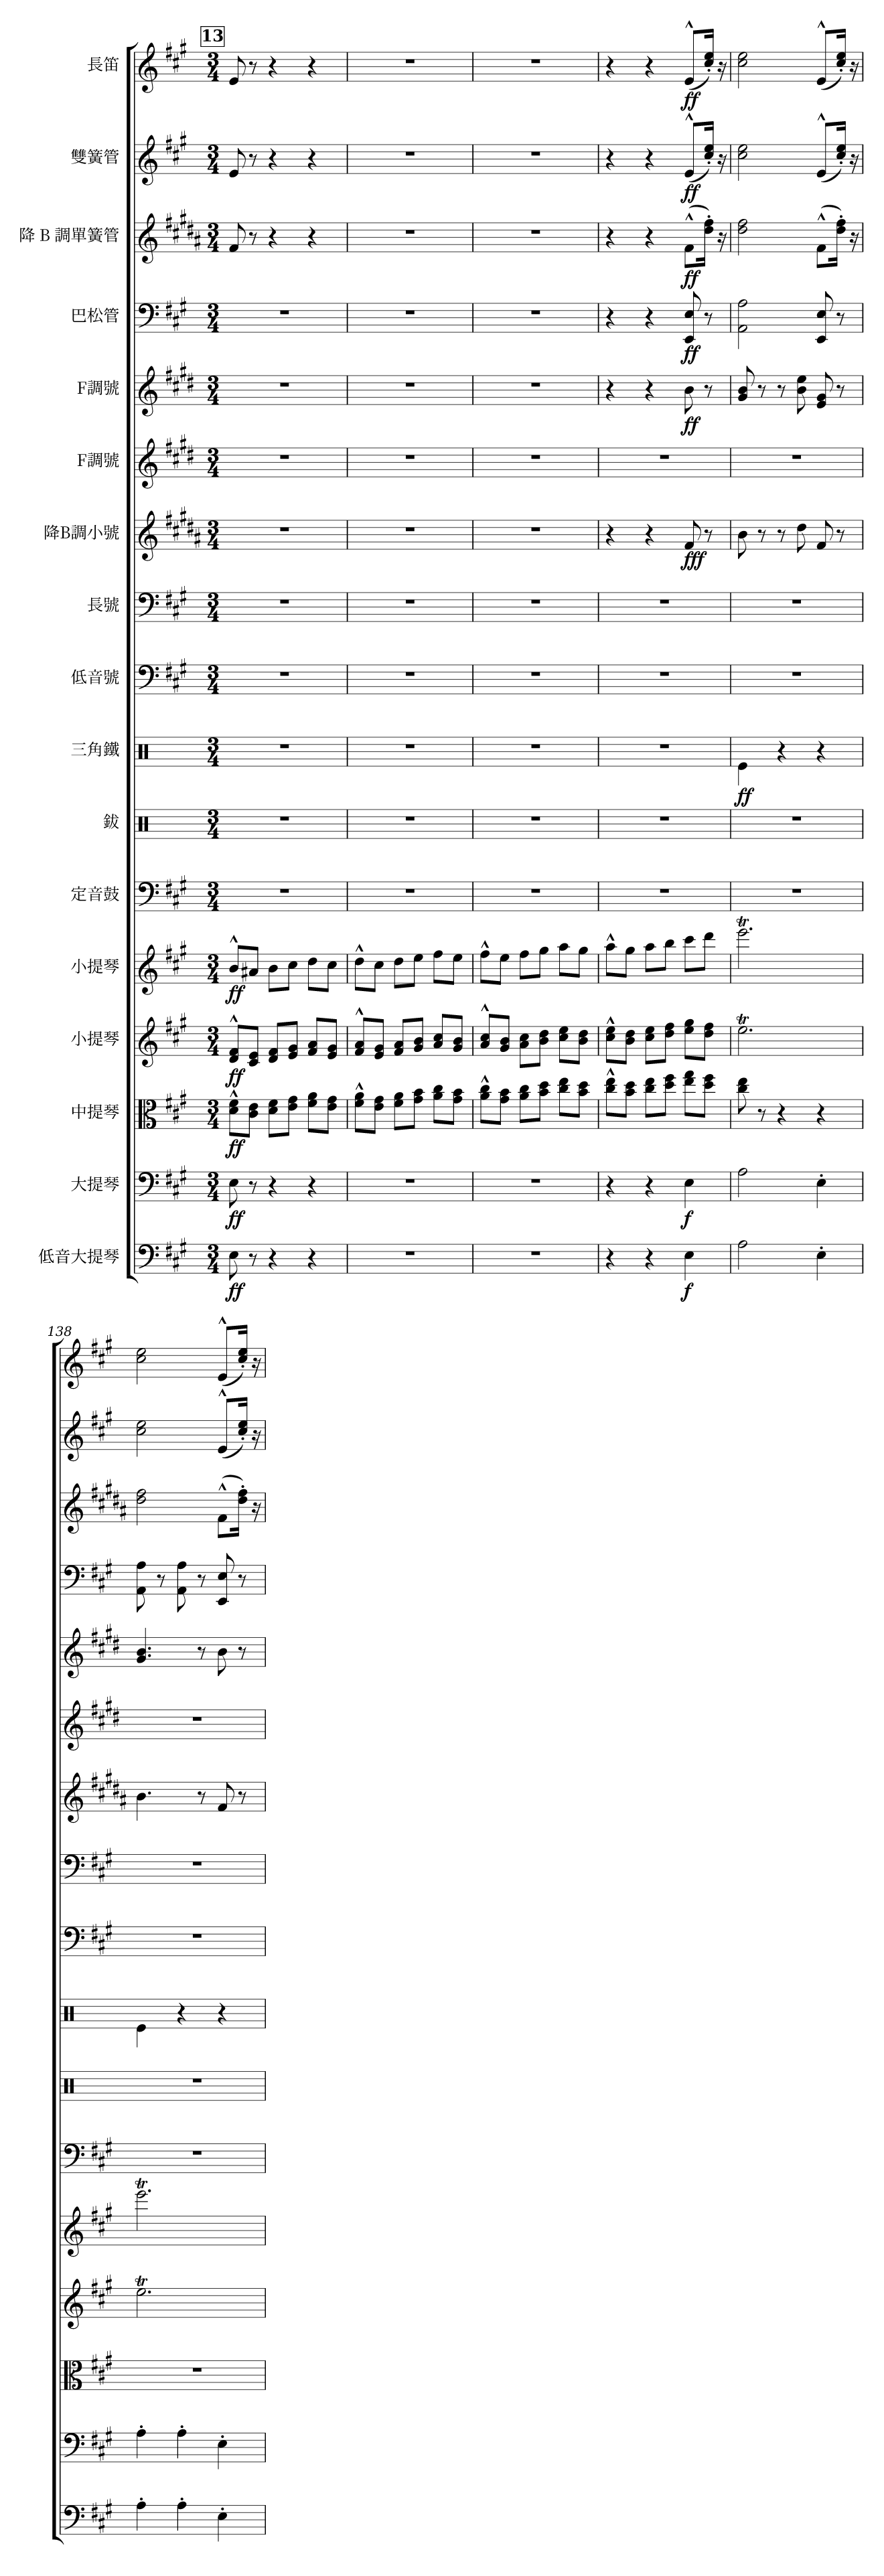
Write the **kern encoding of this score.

**kern	**dynam	**kern	**dynam	**kern	**dynam	**kern	**dynam	**kern	**dynam	**kern	**kern	**kern	**dynam	**kern	**kern	**kern	**dynam	**kern	**kern	**dynam	**kern	**dynam	**kern	**dynam	**kern	**dynam	**kern	**dynam
*part17	*part17	*part16	*part16	*part15	*part15	*part14	*part14	*part13	*part13	*part12	*part11	*part10	*part10	*part9	*part8	*part7	*part7	*part6	*part5	*part5	*part4	*part4	*part3	*part3	*part2	*part2	*part1	*part1
*staff17	*staff17	*staff16	*staff16	*staff15	*staff15	*staff14	*staff14	*staff13	*staff13	*staff12	*staff11	*staff10	*staff10	*staff9	*staff8	*staff7	*staff7	*staff6	*staff5	*staff5	*staff4	*staff4	*staff3	*staff3	*staff2	*staff2	*staff1	*staff1
*I"低音大提琴	*	*I"大提琴	*	*I"中提琴	*	*I"小提琴	*	*I"小提琴	*	*I"定音鼓	*I"鈸	*I"三角鐵	*	*I"低音號	*I"長號	*I"降B調小號	*	*I"F調號	*I"F調號	*	*I"巴松管	*	*I"降 B 調單簧管	*	*I"雙簧管	*	*I"長笛	*
*clefF4	*	*clefF4	*	*clefC3	*	*clefG2	*	*clefG2	*	*clefF4	*clefX	*clefX	*	*clefF4	*clefF4	*clefG2	*	*clefG2	*clefG2	*	*clefF4	*	*clefG2	*	*clefG2	*	*clefG2	*
*ITrd7c12	*	*	*	*	*	*	*	*	*	*	*	*	*	*	*	*ITrd1c2	*	*ITrd4c7	*ITrd4c7	*	*	*	*ITrd1c2	*	*	*	*	*
*k[f#c#g#]	*	*k[f#c#g#]	*	*k[f#c#g#]	*	*k[f#c#g#]	*	*k[f#c#g#]	*	*k[f#c#g#]	*k[]	*k[]	*	*k[f#c#g#]	*k[f#c#g#]	*k[f#c#g#]	*	*k[f#c#g#]	*k[f#c#g#]	*	*k[f#c#g#]	*	*k[f#c#g#]	*	*k[f#c#g#]	*	*k[f#c#g#]	*
*M3/4	*	*M3/4	*	*M3/4	*	*M3/4	*	*M3/4	*	*M3/4	*M3/4	*M3/4	*	*M3/4	*M3/4	*M3/4	*	*M3/4	*M3/4	*	*M3/4	*	*M3/4	*	*M3/4	*	*M3/4	*
*MM198	*	*MM198	*	*MM198	*	*MM198	*	*MM198	*	*MM198	*MM198	*MM198	*	*MM198	*MM198	*MM198	*	*MM198	*MM198	*	*MM198	*	*MM198	*	*MM198	*	*MM198	*
!!LO:REH:place=s1:a:B:fs=14:t=13
=133	=133	=133	=133	=133	=133	=133	=133	=133	=133	=133	=133	=133	=133	=133	=133	=133	=133	=133	=133	=133	=133	=133	=133	=133	=133	=133	=133	=133
!	!LO:DY:b	!	!LO:DY:b	!	!LO:DY:b	!	!LO:DY:b	!	!LO:DY:b	!	!	!	!	!	!	!	!	!	!	!	!	!	!	!	!	!	!	!
8EE\	ff	8E\	ff	8d\^^ 8f#\^^L	ff	8d/^^ 8f#/^^L	ff	8b^^/L	ff	2.r	2.r	2.r	.	2.r	2.r	2.r	.	2.r	2.r	.	2.r	.	8e/	.	8e/	.	8e/	.
8r	.	8r	.	8c#\ 8e\J	.	8c#/ 8e/J	.	8a#X/J	.	.	.	.	.	.	.	.	.	.	.	.	.	.	8r	.	8r	.	8r	.
4r	.	4r	.	8d\ 8f#\L	.	8d/ 8f#/L	.	8b\L	.	.	.	.	.	.	.	.	.	.	.	.	.	.	4r	.	4r	.	4r	.
.	.	.	.	8e\ 8g#\J	.	8e/ 8g#/J	.	8cc#\J	.	.	.	.	.	.	.	.	.	.	.	.	.	.	.	.	.	.	.	.
4r	.	4r	.	8f#\ 8a\L	.	8f#/ 8a/L	.	8dd\L	.	.	.	.	.	.	.	.	.	.	.	.	.	.	4r	.	4r	.	4r	.
.	.	.	.	8e\ 8g#\J	.	8e/ 8g#/J	.	8cc#\J	.	.	.	.	.	.	.	.	.	.	.	.	.	.	.	.	.	.	.	.
=134	=134	=134	=134	=134	=134	=134	=134	=134	=134	=134	=134	=134	=134	=134	=134	=134	=134	=134	=134	=134	=134	=134	=134	=134	=134	=134	=134	=134
2.r	.	2.r	.	8f#\^^ 8a\^^L	.	8f#/^^ 8a/^^L	.	8dd^^\L	.	2.r	2.r	2.r	.	2.r	2.r	2.r	.	2.r	2.r	.	2.r	.	2.r	.	2.r	.	2.r	.
.	.	.	.	8e\ 8g#\J	.	8e/ 8g#/J	.	8cc#\J	.	.	.	.	.	.	.	.	.	.	.	.	.	.	.	.	.	.	.	.
.	.	.	.	8f#\ 8a\L	.	8f#/ 8a/L	.	8dd\L	.	.	.	.	.	.	.	.	.	.	.	.	.	.	.	.	.	.	.	.
.	.	.	.	8g#\ 8b\J	.	8g#/ 8b/J	.	8ee\J	.	.	.	.	.	.	.	.	.	.	.	.	.	.	.	.	.	.	.	.
.	.	.	.	8a\ 8cc#\L	.	8a/ 8cc#/L	.	8ff#\L	.	.	.	.	.	.	.	.	.	.	.	.	.	.	.	.	.	.	.	.
.	.	.	.	8g#\ 8b\J	.	8g#/ 8b/J	.	8ee\J	.	.	.	.	.	.	.	.	.	.	.	.	.	.	.	.	.	.	.	.
=135	=135	=135	=135	=135	=135	=135	=135	=135	=135	=135	=135	=135	=135	=135	=135	=135	=135	=135	=135	=135	=135	=135	=135	=135	=135	=135	=135	=135
2.r	.	2.r	.	8a\^^ 8cc#\^^L	.	8a/^^ 8cc#/^^L	.	8ff#^^\L	.	2.r	2.r	2.r	.	2.r	2.r	2.r	.	2.r	2.r	.	2.r	.	2.r	.	2.r	.	2.r	.
.	.	.	.	8g#\ 8b\J	.	8g#/ 8b/J	.	8ee\J	.	.	.	.	.	.	.	.	.	.	.	.	.	.	.	.	.	.	.	.
.	.	.	.	8a\ 8cc#\L	.	8a\ 8cc#\L	.	8ff#\L	.	.	.	.	.	.	.	.	.	.	.	.	.	.	.	.	.	.	.	.
.	.	.	.	8b\ 8dd\J	.	8b\ 8dd\J	.	8gg#\J	.	.	.	.	.	.	.	.	.	.	.	.	.	.	.	.	.	.	.	.
.	.	.	.	8cc#\ 8ee\L	.	8cc#\ 8ee\L	.	8aa\L	.	.	.	.	.	.	.	.	.	.	.	.	.	.	.	.	.	.	.	.
.	.	.	.	8b\ 8dd\J	.	8b\ 8dd\J	.	8gg#\J	.	.	.	.	.	.	.	.	.	.	.	.	.	.	.	.	.	.	.	.
=136	=136	=136	=136	=136	=136	=136	=136	=136	=136	=136	=136	=136	=136	=136	=136	=136	=136	=136	=136	=136	=136	=136	=136	=136	=136	=136	=136	=136
4r	.	4r	.	8cc#\^^ 8ee\^^L	.	8cc#\^^ 8ee\^^L	.	8aa^^\L	.	2.r	2.r	2.r	.	2.r	2.r	4r	.	2.r	4r	.	4r	.	4r	.	4r	.	4r	.
.	.	.	.	8b\ 8dd\J	.	8b\ 8dd\J	.	8gg#\J	.	.	.	.	.	.	.	.	.	.	.	.	.	.	.	.	.	.	.	.
4r	.	4r	.	8cc#\ 8ee\L	.	8cc#\ 8ee\L	.	8aa\L	.	.	.	.	.	.	.	4r	.	.	4r	.	4r	.	4r	.	4r	.	4r	.
.	.	.	.	8dd\ 8ff#\J	.	8dd\ 8ff#\J	.	8bb\J	.	.	.	.	.	.	.	.	.	.	.	.	.	.	.	.	.	.	.	.
!	!LO:DY:b	!	!LO:DY:b	!	!	!	!	!	!	!	!	!	!	!	!	!	!LO:DY:b	!	!	!LO:DY:b	!	!LO:DY:b	!	!LO:DY:b	!	!LO:DY:b	!	!LO:DY:b
4EE\	f	4E\	f	8ee\ 8gg#\L	.	8ee\ 8gg#\L	.	8ccc#\L	.	.	.	.	.	.	.	8e/	fff	.	8e\	ff	8EE/ 8E/	ff	(>8e^^\L	ff	(<8e^^/L	ff	(<8e^^/L	ff
.	.	.	.	8dd\ 8ff#\J	.	8dd\ 8ff#\J	.	8ddd\J	.	.	.	.	.	.	.	8r	.	.	8r	.	8r	.	16cc#\' 16ee\'Jk)	.	16cc#/' 16ee/'Jk)	.	16cc#/' 16ee/'Jk)	.
.	.	.	.	.	.	.	.	.	.	.	.	.	.	.	.	.	.	.	.	.	.	.	16r	.	16r	.	16r	.
!!LO:PB:g=z
=137	=137	=137	=137	=137	=137	=137	=137	=137	=137	=137	=137	=137	=137	=137	=137	=137	=137	=137	=137	=137	=137	=137	=137	=137	=137	=137	=137	=137
!	!	!	!	!	!	!	!	!	!	!	!	!	!LO:DY:b	!	!	!	!	!	!	!	!	!	!	!	!	!	!	!
2AA\	.	2A\	.	8cc#\ 8ee\	.	2.eeT\	.	2.eeeT\	.	2.r	2.r	4Re\	ff	2.r	2.r	8a\	.	2.r	8c#/ 8e/	.	2AA\ 2A\	.	2cc#\ 2ee\	.	2cc#\ 2ee\	.	2cc#\ 2ee\	.
.	.	.	.	8r	.	.	.	.	.	.	.	.	.	.	.	8r	.	.	8r	.	.	.	.	.	.	.	.	.
.	.	.	.	4r	.	.	.	.	.	.	.	4r	.	.	.	8r	.	.	8r	.	.	.	.	.	.	.	.	.
.	.	.	.	.	.	.	.	.	.	.	.	.	.	.	.	8cc#\	.	.	8e\ 8a\	.	.	.	.	.	.	.	.	.
4EE'\	.	4E'\	.	4r	.	.	.	.	.	.	.	4r	.	.	.	8e/	.	.	8A/ 8c#/	.	8EE/ 8E/	.	(>8e^^\L	.	(<8e^^/L	.	(<8e^^/L	.
.	.	.	.	.	.	.	.	.	.	.	.	.	.	.	.	8r	.	.	8r	.	8r	.	16cc#\' 16ee\'Jk)	.	16cc#/' 16ee/'Jk)	.	16cc#/' 16ee/'Jk)	.
.	.	.	.	.	.	.	.	.	.	.	.	.	.	.	.	.	.	.	.	.	.	.	16r	.	16r	.	16r	.
=138	=138	=138	=138	=138	=138	=138	=138	=138	=138	=138	=138	=138	=138	=138	=138	=138	=138	=138	=138	=138	=138	=138	=138	=138	=138	=138	=138	=138
4AA'\	.	4A'\	.	2.r	.	2.eeT\	.	2.eeeT\	.	2.r	2.r	4Re\	.	2.r	2.r	4.a\	.	2.r	4.c#/ 4.e/	.	8AA\ 8A\	.	2cc#\ 2ee\	.	2cc#\ 2ee\	.	2cc#\ 2ee\	.
.	.	.	.	.	.	.	.	.	.	.	.	.	.	.	.	.	.	.	.	.	8r	.	.	.	.	.	.	.
4AA'\	.	4A'\	.	.	.	.	.	.	.	.	.	4r	.	.	.	.	.	.	.	.	8AA\ 8A\	.	.	.	.	.	.	.
.	.	.	.	.	.	.	.	.	.	.	.	.	.	.	.	8r	.	.	8r	.	8r	.	.	.	.	.	.	.
4EE'\	.	4E'\	.	.	.	.	.	.	.	.	.	4r	.	.	.	8e/	.	.	8e\	.	8EE/ 8E/	.	(>8e^^\L	.	(<8e^^/L	.	(<8e^^/L	.
.	.	.	.	.	.	.	.	.	.	.	.	.	.	.	.	8r	.	.	8r	.	8r	.	16cc#\' 16ee\'Jk)	.	16cc#/' 16ee/'Jk)	.	16cc#/' 16ee/'Jk)	.
.	.	.	.	.	.	.	.	.	.	.	.	.	.	.	.	.	.	.	.	.	.	.	16r	.	16r	.	16r	.
=	=	=	=	=	=	=	=	=	=	=	=	=	=	=	=	=	=	=	=	=	=	=	=	=	=	=	=	=
*-	*-	*-	*-	*-	*-	*-	*-	*-	*-	*-	*-	*-	*-	*-	*-	*-	*-	*-	*-	*-	*-	*-	*-	*-	*-	*-	*-	*-
